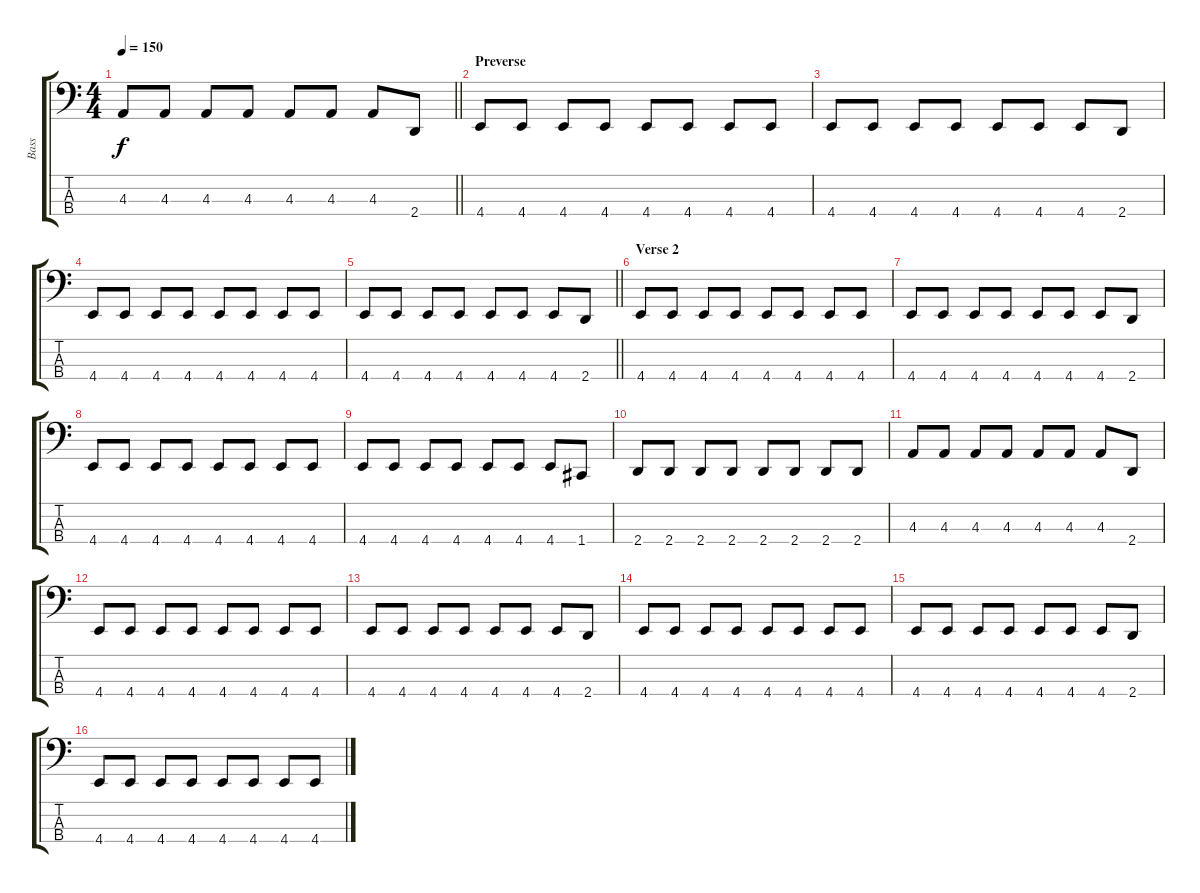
\track ("Bass" "Bass") {instrument electricbasspick}
\staff {score tabs}
\tuning (Eb2 Bb1 F1 C1) {hide}
\ts (4 4)
\tempo 150
\clef f4
\barLineRight lightlight
\ks c
4.3.8{dy f} 4.3.8 4.3.8 4.3.8 4.3.8 4.3.8 4.3.8 2.4.8 |
\section ("" "Preverse")
4.4.8 4.4.8 4.4.8 4.4.8 4.4.8 4.4.8 4.4.8 4.4.8 |
4.4.8 4.4.8 4.4.8 4.4.8 4.4.8 4.4.8 4.4.8 2.4.8 |
4.4.8 4.4.8 4.4.8 4.4.8 4.4.8 4.4.8 4.4.8 4.4.8 |
\barLineRight lightlight
4.4.8 4.4.8 4.4.8 4.4.8 4.4.8 4.4.8 4.4.8 2.4.8 |
\section ("" "Verse 2")
4.4.8 4.4.8 4.4.8 4.4.8 4.4.8 4.4.8 4.4.8 4.4.8 |
4.4.8 4.4.8 4.4.8 4.4.8 4.4.8 4.4.8 4.4.8 2.4.8 |
4.4.8 4.4.8 4.4.8 4.4.8 4.4.8 4.4.8 4.4.8 4.4.8 |
4.4.8 4.4.8 4.4.8 4.4.8 4.4.8 4.4.8 4.4.8 1.4.8 |
2.4.8 2.4.8 2.4.8 2.4.8 2.4.8 2.4.8 2.4.8 2.4.8 |
4.3.8 4.3.8 4.3.8 4.3.8 4.3.8 4.3.8 4.3.8 2.4.8 |
4.4.8 4.4.8 4.4.8 4.4.8 4.4.8 4.4.8 4.4.8 4.4.8 |
4.4.8 4.4.8 4.4.8 4.4.8 4.4.8 4.4.8 4.4.8 2.4.8 |
4.4.8 4.4.8 4.4.8 4.4.8 4.4.8 4.4.8 4.4.8 4.4.8 |
4.4.8 4.4.8 4.4.8 4.4.8 4.4.8 4.4.8 4.4.8 2.4.8 |
4.4.8 4.4.8 4.4.8 4.4.8 4.4.8 4.4.8 4.4.8 4.4.8
